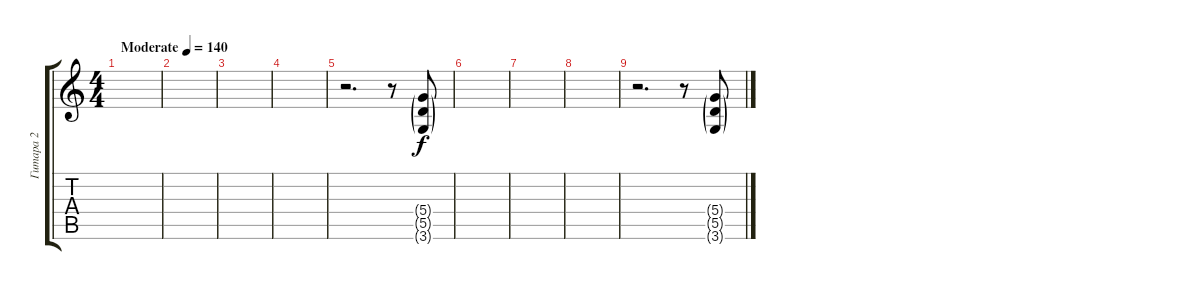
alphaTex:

\track ("Гитара 2" "Гитара 2") {instrument distortionguitar}
\staff {score tabs}
\tuning (E4 B3 G3 D3 A2 E2) {hide}
\ts (4 4)
\tempo (140 "Moderate")
\clef g2
\ks c
|
|
|
|
r.2{d} r.8 (5.4{g} 5.5{g} 3.6{g}).8 |
|
|
|
r.2{d} r.8 (5.4{g} 5.5{g} 3.6{g}).8
